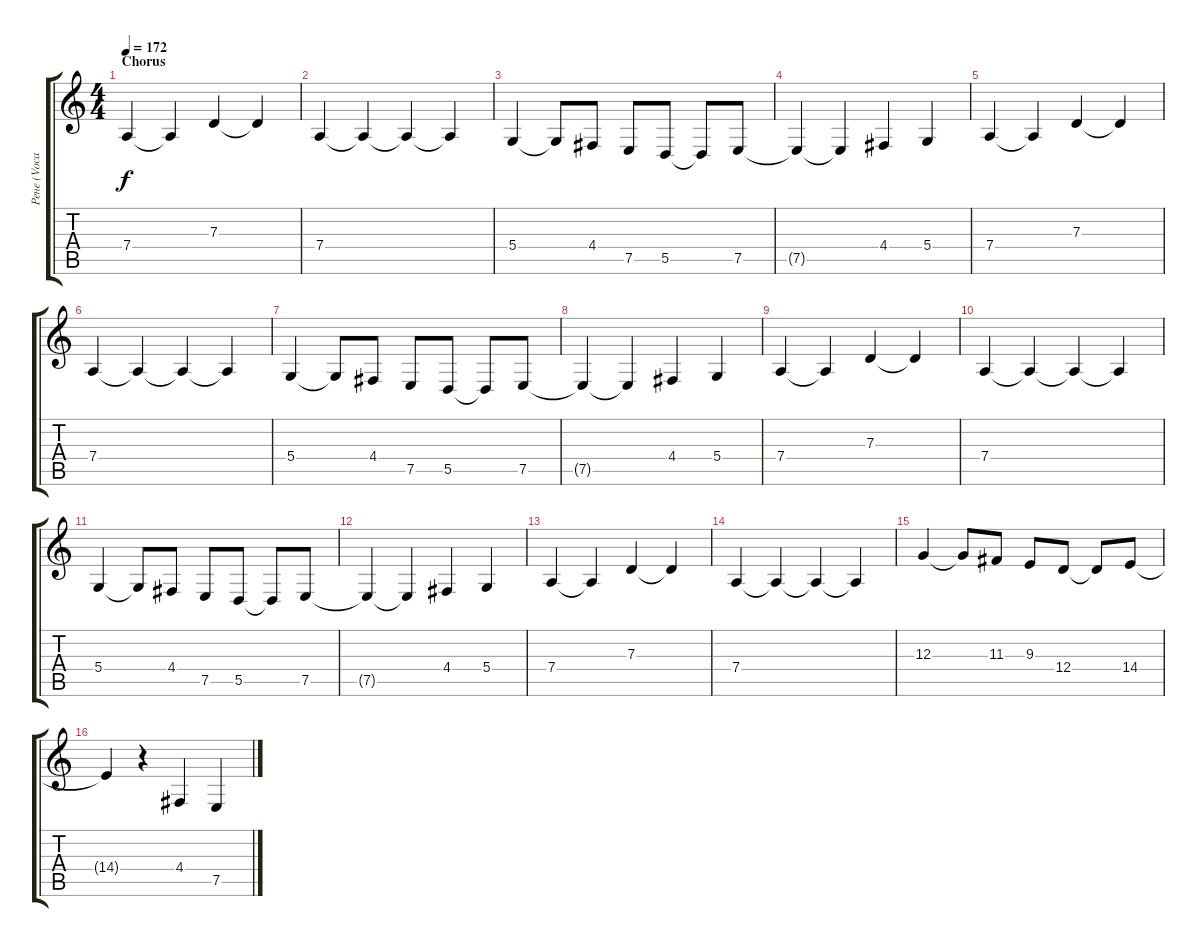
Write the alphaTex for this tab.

\track ("Рене (Vocal 1)" "Рене (Voca") {instrument lead6voice}
\staff {score tabs}
\tuning (E4 B3 G3 D3 A2 E2) {hide}
\ts (4 4)
\section ("" "Chorus")
\tempo 172
\clef g2
\ks c
7.4.4{dy f} 7.4{t}.4 7.3.4 7.3{t}.4 |
7.4.4 7.4{t}.4 7.4{t}.4 7.4{t}.4 |
5.4.4 5.4{t}.8 4.4.8 7.5.8 5.5.8 5.5{t}.8 7.5.8 |
7.5{t}.4 7.5{t}.4 4.4.4 5.4.4 |
7.4.4 7.4{t}.4 7.3.4 7.3{t}.4 |
7.4.4 7.4{t}.4 7.4{t}.4 7.4{t}.4 |
5.4.4 5.4{t}.8 4.4.8 7.5.8 5.5.8 5.5{t}.8 7.5.8 |
7.5{t}.4 7.5{t}.4 4.4.4 5.4.4 |
7.4.4 7.4{t}.4 7.3.4 7.3{t}.4 |
7.4.4 7.4{t}.4 7.4{t}.4 7.4{t}.4 |
5.4.4 5.4{t}.8 4.4.8 7.5.8 5.5.8 5.5{t}.8 7.5.8 |
7.5{t}.4 7.5{t}.4 4.4.4 5.4.4 |
7.4.4 7.4{t}.4 7.3.4 7.3{t}.4 |
7.4.4 7.4{t}.4 7.4{t}.4 7.4{t}.4 |
12.3.4 12.3{t}.8 11.3.8 9.3.8 12.4.8 12.4{t}.8 14.4.8 |
14.4{t}.4 r.4 4.4.4 7.5.4
